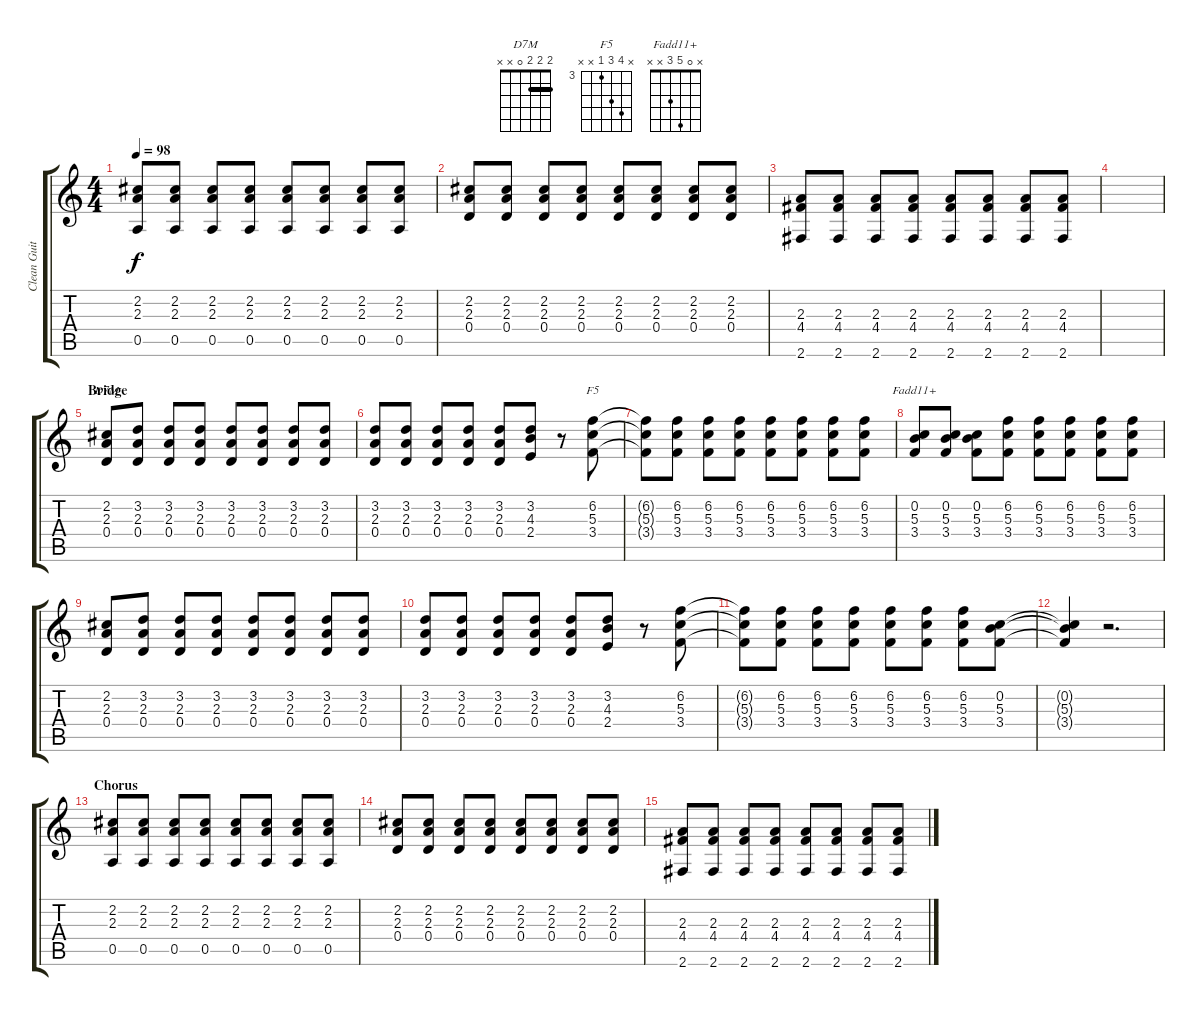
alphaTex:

\track ("Clean Guitar" "Clean Guit") {instrument electricguitarclean}
\staff {score tabs}
\tuning (E4 B3 G3 D3 A2 E2) {hide}
\chord ("D7M" 2 2 2 0 x x) {barre 2}
\chord ("F5" x 6 5 3 x x) {firstfret 3}
\chord ("Fadd11+" x 0 5 3 x x)
\ts (4 4)
\tempo 98
\clef g2
\ks c
(2.2 2.3 0.5).8{dy f} (2.2 2.3 0.5).8 (2.2 2.3 0.5).8 (2.2 2.3 0.5).8 (2.2 2.3 0.5).8 (2.2 2.3 0.5).8 (2.2 2.3 0.5).8 (2.2 2.3 0.5).8 |
(2.2 2.3 0.4).8 (2.2 2.3 0.4).8 (2.2 2.3 0.4).8 (2.2 2.3 0.4).8 (2.2 2.3 0.4).8 (2.2 2.3 0.4).8 (2.2 2.3 0.4).8 (2.2 2.3 0.4).8 |
(2.3 4.4 2.6).8 (2.3 4.4 2.6).8 (2.3 4.4 2.6).8 (2.3 4.4 2.6).8 (2.3 4.4 2.6).8 (2.3 4.4 2.6).8 (2.3 4.4 2.6).8 (2.3 4.4 2.6).8 |
|
\section ("" "Bridge")
(2.2 2.3 0.4).8{ch "D7M"} (3.2 2.3 0.4).8 (3.2 2.3 0.4).8 (3.2 2.3 0.4).8 (3.2 2.3 0.4).8 (3.2 2.3 0.4).8 (3.2 2.3 0.4).8 (3.2 2.3 0.4).8 |
(3.2 2.3 0.4).8 (3.2 2.3 0.4).8 (3.2 2.3 0.4).8 (3.2 2.3 0.4).8 (3.2 2.3 0.4).8 (3.2 4.3 2.4).8 r.8 (6.2 5.3 3.4).8{ch "F5"} |
(6.2{t} 5.3{t} 3.4{t}).8 (6.2 5.3 3.4).8 (6.2 5.3 3.4).8 (6.2 5.3 3.4).8 (6.2 5.3 3.4).8 (6.2 5.3 3.4).8 (6.2 5.3 3.4).8 (6.2 5.3 3.4).8 |
(0.2 5.3 3.4).8{ch "Fadd11+"} (0.2 5.3 3.4).8 (0.2 5.3 3.4).8 (6.2 5.3 3.4).8 (6.2 5.3 3.4).8 (6.2 5.3 3.4).8 (6.2 5.3 3.4).8 (6.2 5.3 3.4).8 |
(2.2 2.3 0.4).8 (3.2 2.3 0.4).8 (3.2 2.3 0.4).8 (3.2 2.3 0.4).8 (3.2 2.3 0.4).8 (3.2 2.3 0.4).8 (3.2 2.3 0.4).8 (3.2 2.3 0.4).8 |
(3.2 2.3 0.4).8 (3.2 2.3 0.4).8 (3.2 2.3 0.4).8 (3.2 2.3 0.4).8 (3.2 2.3 0.4).8 (3.2 4.3 2.4).8 r.8 (6.2 5.3 3.4).8 |
(6.2{t} 5.3{t} 3.4{t}).8 (6.2 5.3 3.4).8 (6.2 5.3 3.4).8 (6.2 5.3 3.4).8 (6.2 5.3 3.4).8 (6.2 5.3 3.4).8 (6.2 5.3 3.4).8 (0.2 5.3 3.4).8 |
(0.2{t} 5.3{t} 3.4{t}).4 r.2{d} |
\section ("" "Chorus")
(2.2 2.3 0.5).8 (2.2 2.3 0.5).8 (2.2 2.3 0.5).8 (2.2 2.3 0.5).8 (2.2 2.3 0.5).8 (2.2 2.3 0.5).8 (2.2 2.3 0.5).8 (2.2 2.3 0.5).8 |
(2.2 2.3 0.4).8 (2.2 2.3 0.4).8 (2.2 2.3 0.4).8 (2.2 2.3 0.4).8 (2.2 2.3 0.4).8 (2.2 2.3 0.4).8 (2.2 2.3 0.4).8 (2.2 2.3 0.4).8 |
(2.3 4.4 2.6).8 (2.3 4.4 2.6).8 (2.3 4.4 2.6).8 (2.3 4.4 2.6).8 (2.3 4.4 2.6).8 (2.3 4.4 2.6).8 (2.3 4.4 2.6).8 (2.3 4.4 2.6).8
